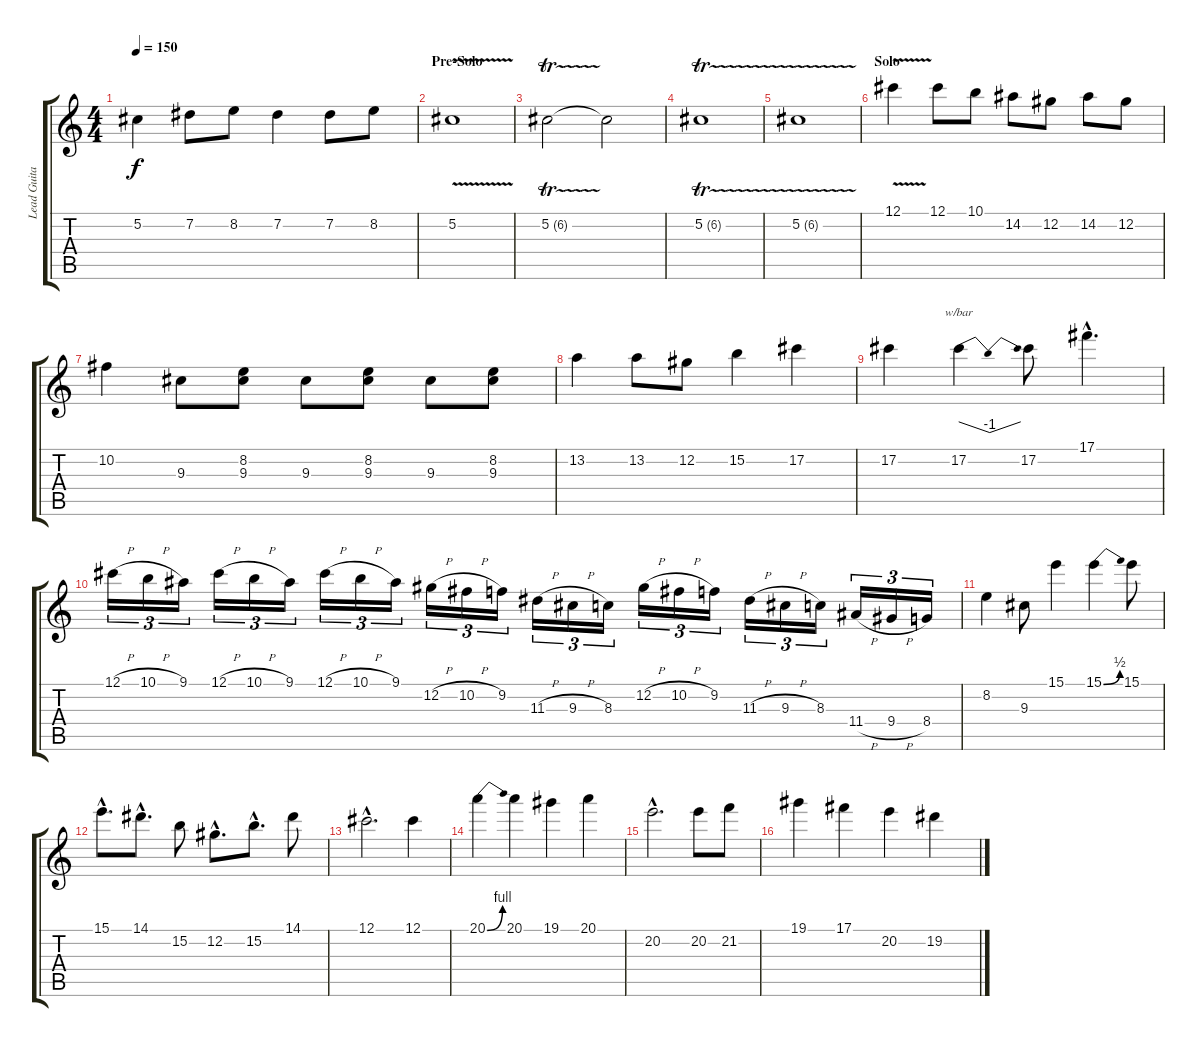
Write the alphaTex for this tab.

\track ("Lead Guitar" "Lead Guita") {instrument distortionguitar}
\staff {score tabs}
\tuning (Db4 Ab3 E3 B2 Gb2 Db2) {hide}
\ts (4 4)
\tempo 150
\clef g2
\ks c
5.2.4{dy f} 7.2.8 8.2.8 7.2.4 7.2.8 8.2.8 |
\section ("" "Pre-Solo")
5.2{v}.1{volume 6} |
5.2{tr (6 16)}.2{volume 13 balance 3} 5.2{t}.2{balance 13} |
5.2{tr (6 16)}.1 |
5.2{tr (6 16)}.1 |
\section ("" "Solo")
12.1{v}.4{balance 13} 12.1.8 10.1.8 14.2.8 12.2.8 14.2.8 12.2.8 |
10.2.4 9.3.8 (8.2 9.3).8 9.3.8 (8.2 9.3).8 9.3.8 (8.2 9.3).8 |
13.2.4 13.2.8 12.2.8 15.2.4 17.2.4 |
17.2.4 17.2.4{tbe (dip default 0 0 30 -4 60 0)} 17.2.8 17.1{hac}.4{d} |
12.1{h}.16{tu (3 2)} 10.1{h}.16{tu (3 2)} 9.1.16{tu (3 2)} 12.1{h}.16{tu (3 2)} 10.1{h}.16{tu (3 2)} 9.1.16{tu (3 2)} 12.1{h}.16{tu (3 2)} 10.1{h}.16{tu (3 2)} 9.1.16{tu (3 2)} 12.2{h}.16{tu (3 2)} 10.2{h}.16{tu (3 2)} 9.2.16{tu (3 2)} 11.3{h}.16{tu (3 2)} 9.3{h}.16{tu (3 2)} 8.3.16{tu (3 2)} 12.2{h}.16{tu (3 2)} 10.2{h}.16{tu (3 2)} 9.2.16{tu (3 2)} 11.3{h}.16{tu (3 2)} 9.3{h}.16{tu (3 2)} 8.3.16{tu (3 2)} 11.4{h}.16{tu (3 2)} 9.4{h}.16{tu (3 2)} 8.4.16{tu (3 2)} |
8.2.4 9.3.8 15.1.4 15.1{be (bend 0 0 60 2)}.4 15.1.8 |
15.1{hac}.8{d} 14.1{hac}.8{d} 15.2.8 12.2{hac}.8{d} 15.2{hac}.8{d} 14.1.8 |
12.1{hac}.2{d} 12.1.4 |
20.1{be (bend 0 0 60 4)}.4 20.1.4 19.1.4 20.1.4 |
20.2{hac}.2{d} 20.2.8 21.2.8 |
19.1.4 17.1.4 20.2.4 19.2.4
